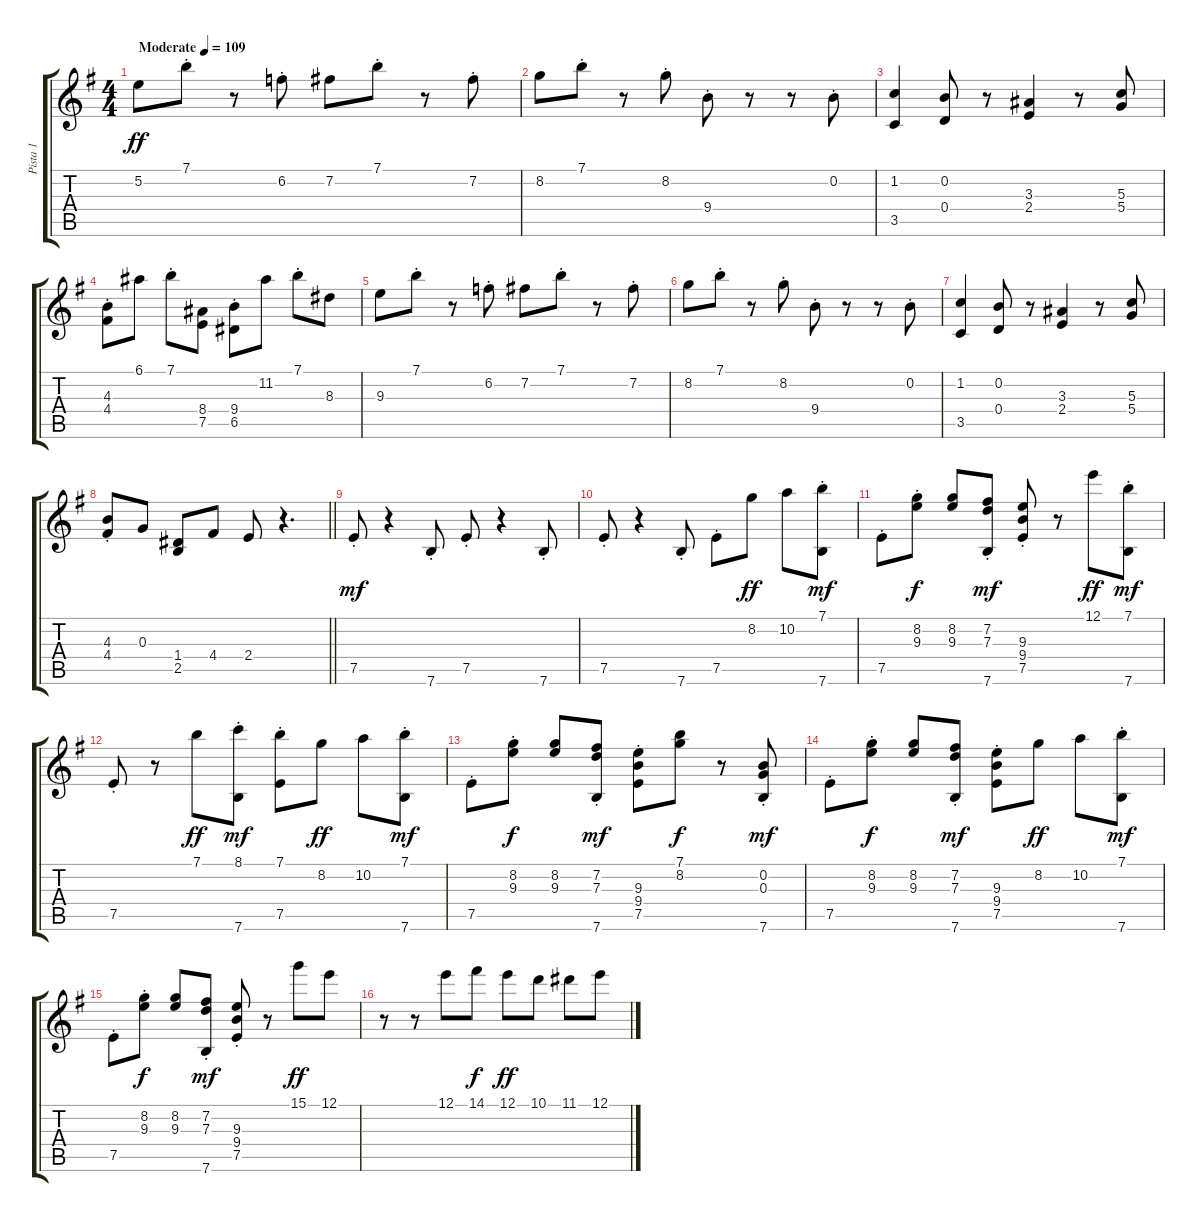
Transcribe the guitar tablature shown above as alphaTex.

\track ("Pista 1" "Pista 1") {instrument acousticguitarsteel}
\staff {score tabs}
\tuning (E4 B3 G3 D3 A2 E2) {hide}
\ts (4 4)
\tempo (109 "Moderate")
\clef g2
\ks eminor
5.2.8{dy ff instrument acousticguitarsteel} 7.1{st}.8 r.8 6.2{st}.8 7.2.8 7.1{st}.8 r.8 7.2{st}.8 |
8.2.8 7.1{st}.8 r.8 8.2{st}.8 9.4{st}.8 r.8 r.8 0.2{st}.8 |
(1.2 3.5).4 (0.2 0.4).8 r.8 (3.3 2.4).4 r.8 (5.3 5.4).8 |
(4.3{st} 4.4{st}).8 6.1.8 7.1{st}.8 (8.4 7.5).8 (9.4{st} 6.5{st}).8 11.2.8 7.1{st}.8 8.3.8 |
9.3.8 7.1{st}.8 r.8 6.2{st}.8 7.2.8 7.1{st}.8 r.8 7.2{st}.8 |
8.2.8 7.1{st}.8 r.8 8.2{st}.8 9.4{st}.8 r.8 r.8 0.2{st}.8 |
(1.2 3.5).4 (0.2 0.4).8 r.8 (3.3 2.4).4 r.8 (5.3 5.4).8 |
\barLineRight lightlight
(4.3{st} 4.4{st}).8 0.3.8 (1.4 2.5).8 4.4.8 2.4.8 r.4{d} |
7.5{st}.8{dy mf} r.4 7.6{st}.8 7.5{st}.8 r.4 7.6{st}.8 |
7.5{st}.8 r.4 7.6{st}.8 7.5{st}.8 8.2.8{dy ff} 10.2.8 (7.1 7.6{st}).8{dy mf} |
7.5{st}.8 (8.2{st} 9.3{st}).8{dy f} (8.2 9.3).8 (7.2{st} 7.3{st} 7.6{st}).8{dy mf} (9.3{st} 9.4{st} 7.5{st}).8 r.8 12.1.8{dy ff} (7.1 7.6{st}).8{dy mf} |
7.5{st}.8 r.8 7.1.8{dy ff} (8.1 7.6{st}).8{dy mf} (7.1 7.5{st}).8 8.2.8{dy ff} 10.2.8 (7.1 7.6{st}).8{dy mf} |
7.5{st}.8 (8.2{st} 9.3{st}).8{dy f} (8.2 9.3).8 (7.2{st} 7.3{st} 7.6{st}).8{dy mf} (9.3 9.4 7.5{st}).8 (7.1 8.2).8{dy f} r.8 (0.2{st} 0.3{st} 7.6{st}).8{dy mf} |
7.5{st}.8 (8.2{st} 9.3{st}).8{dy f} (8.2 9.3).8 (7.2{st} 7.3{st} 7.6{st}).8{dy mf} (9.3{st} 9.4{st} 7.5{st}).8 8.2.8{dy ff} 10.2.8 (7.1 7.6{st}).8{dy mf} |
7.5{st}.8 (8.2{st} 9.3{st}).8{dy f} (8.2 9.3).8 (7.2{st} 7.3{st} 7.6{st}).8{dy mf} (9.3{st} 9.4{st} 7.5{st}).8 r.8 15.1.8{dy ff} 12.1.8 |
r.8 r.8 12.1.8 14.1.8{dy f} 12.1.8{dy ff} 10.1.8 11.1.8 12.1.8
